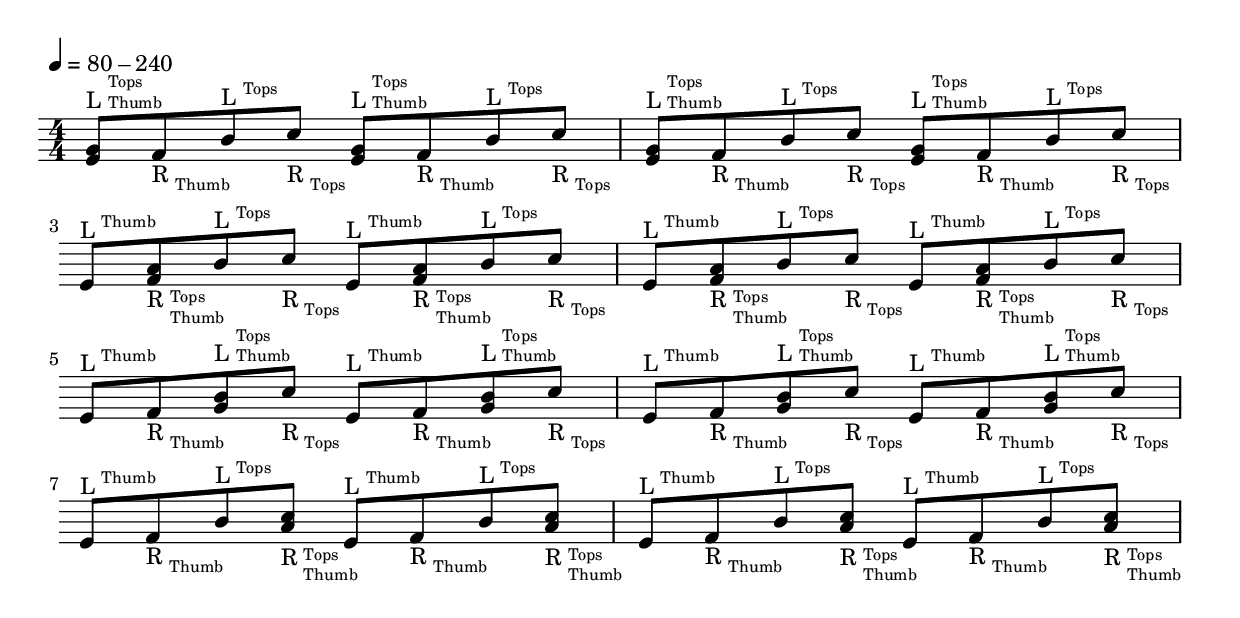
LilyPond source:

\version "2.24.1"
\include "../global.ly"

\layout {
  indent = -3.5
}

\relative {
  \defaultScoreSettings
  \tempo 4 = 80 - 240
  \time 4/4

  \repeat unfold 4 { <e' g>8^\LBothTop      f_\RThumbBtm     b^\LTopsTop     c_\RTopsBtm } \break
  \repeat unfold 4 {     e,8^\LThumbTop <f a>_\RBothBtm      b^\LTopsTop     c_\RTopsBtm } \break
  \repeat unfold 4 {     e,8^\LThumbTop     f_\RThumbBtm <b g>^\LBothTop     c_\RTopsBtm } \break
  \repeat unfold 4 {     e,8^\LThumbTop     f_\RThumbBtm     b^\LTopsTop <c a>_\RBothBtm } \break
}